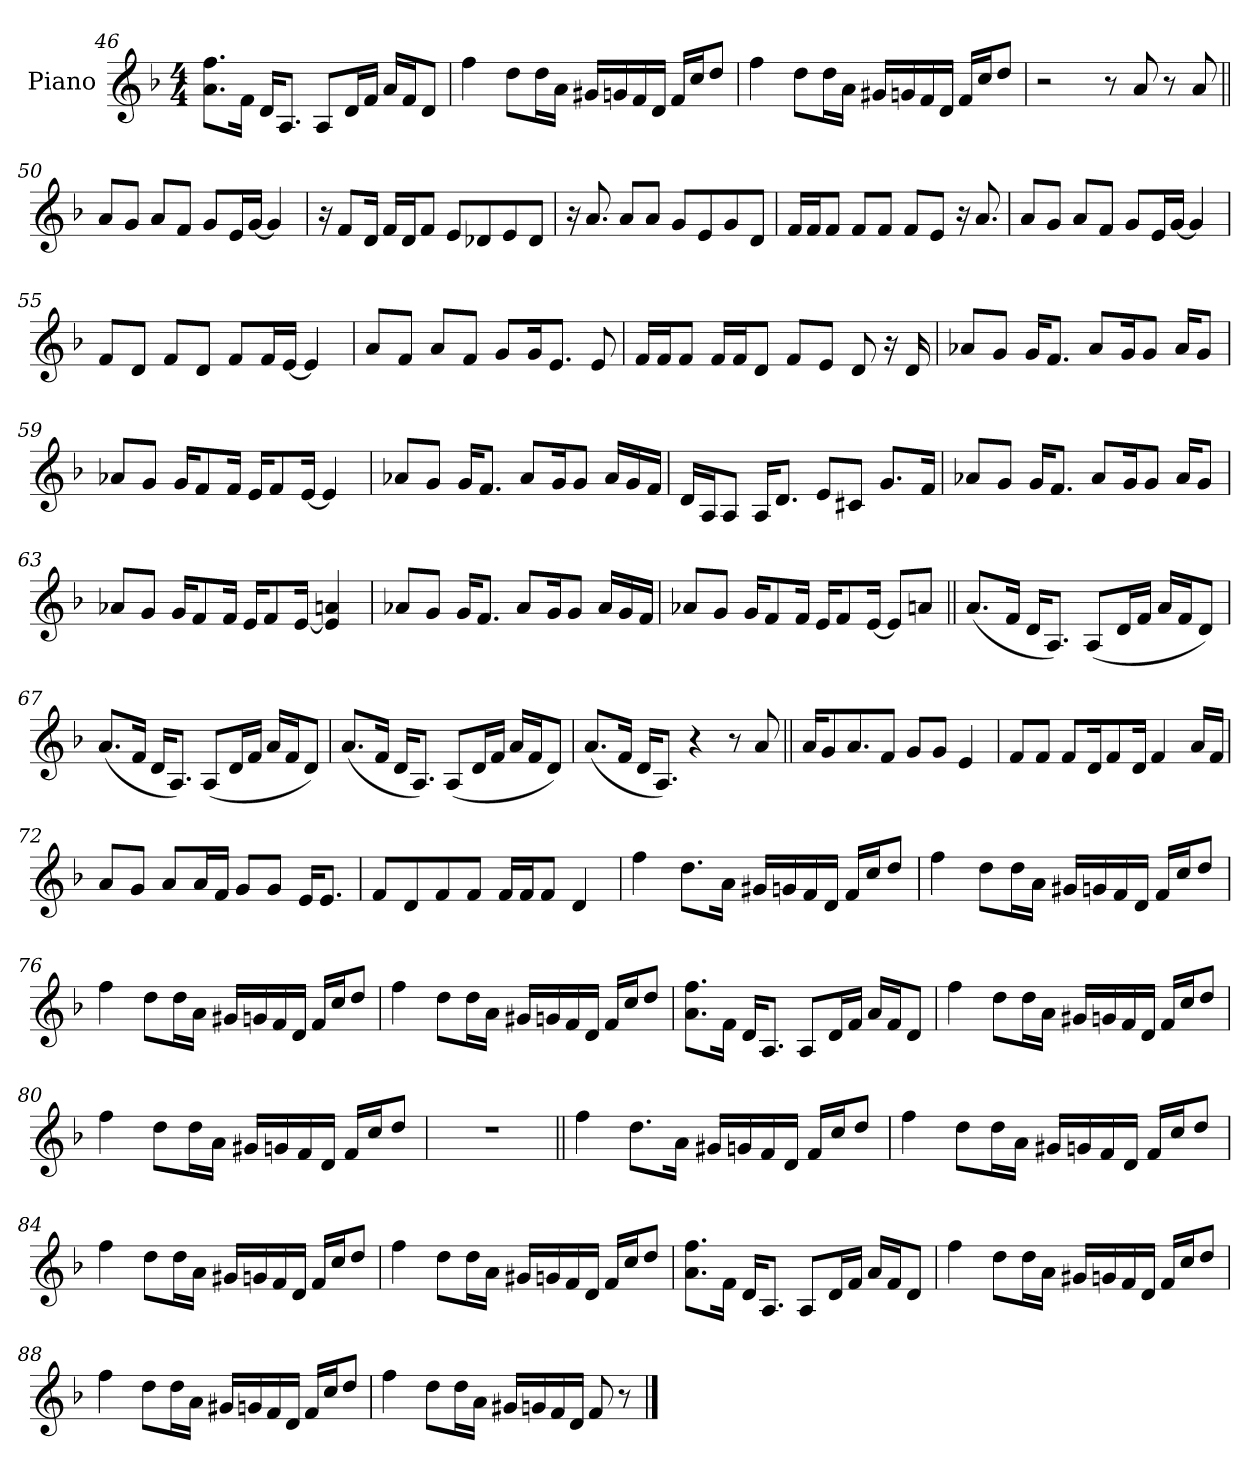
**kern
*part1
*staff1
*I"Piano
*I'Pno.
*clefG2
*k[b-]
*M4/4
=46
8.a! 8.ffL
16f!Jk
16d!KL
8.A!J
8A!L
16d!L
16f!JJ
16a!LL
16f!J
8d!J
=47
4ff
8ddL
16dd!L
16a!JJ
16g#X!LL
16gn!
16f!
16d!JJ
16f!LL
16ccJ
8ddJ
=48
4ff
8ddL
16dd!L
16a!JJ
16g#X!LL
16gn!
16f!
16d!JJ
16f!LL
16ccJ
8ddJ
=49
2r
8r
8a
8r
8a
=50||
8aL
8gJ
8aL
8fJ
8gL
16eL
[16gJJ
4g]
=51
16r
8fL
16dJk
16fLL
16dJ
8fJ
8eL
8d-X
8e
8d-J
=52
16r
8.a
8aL
8aJ
8gL
8e
8g
8dJ
=53
16fLL
16fJ
8fJ
8fL
8fJ
8fL
8eJ
16r
8.a
=54
8aL
8gJ
8aL
8fJ
8gL
16eL
[16gJJ
4g]
=55
8fL
8dJ
8fL
8dJ
8fL
16fL
[16eJJ
4e]
=56
8aL
8fJ
8aL
8fJ
8gL
16gK
8.eJ
8e
=57
16fLL
16fJ
8fJ
16fLL
16fJ
8dJ
8fL
8eJ
8d
16r
16d
=58
8a-XL
8gJ
16gKL
8.fJ
8a-L
16gK
8gJ
16a-KL
8gJ
=59
8a-XL
8gJ
16gKL
8f
16fJk
16eKL
8f
[16eJk
4e]
=60
8a-XL
8gJ
16gKL
8.fJ
8a-L
16gK
8gJ
16a-LL
16g
16fJJ
=61
16dLL
16AJ
8AJ
16AKL
8.dJ
8eL
8c#XJ
8.gL
16fJk
=62
8a-XL
8gJ
16gKL
8.fJ
8a-L
16gK
8gJ
16a-KL
8gJ
=63
8a-XL
8gJ
16gKL
8f
16fJk
16eKL
8f
[16eJk
4e] 4an!
=64
8a-XL
8gJ
16gKL
8.fJ
8a-L
16gK
8gJ
16a-LL
16g
16fJJ
=65
8a-XL
8gJ
16gKL
8f
16fJk
16eKL
8f
[16eJk
8eL]
8an!J
=66||
(<8.a!L
16f!Jk
16d!KL
8.A!J)
(<8A!L
16d!L
16f!JJ
16a!LL
16f!J
8d!J)
=67
(<8.a!L
16f!Jk
16d!KL
8.A!J)
(<8A!L
16d!L
16f!JJ
16a!LL
16f!J
8d!J)
=68
(<8.a!L
16f!Jk
16d!KL
8.A!J)
(<8A!L
16d!L
16f!JJ
16a!LL
16f!J
8d!J)
=69
(<8.a!L
16f!Jk
16d!KL
8.A!J)
4r
8r
8a
=70||
16aKL
8g
8.a
8fJ
8gL
8gJ
4e
=71
8fL
8fJ
8fL
16dK
8f
16dJk
4f
16aLL
16fJJ
=72
8aL
8gJ
8aL
16aL
16fJJ
8gL
8gJ
16eKL
8.eJ
=73
8fL
8d
8f
8fJ
16fLL
16fJ
8fJ
4d
=74
4ff
8.ddL
16a!Jk
16g#X!LL
16gn!
16f!
16d!JJ
16f!LL
16ccJ
8ddJ
=75
4ff
8ddL
16dd!L
16a!JJ
16g#X!LL
16gn!
16f!
16d!JJ
16f!LL
16ccJ
8ddJ
=76
4ff
8ddL
16dd!L
16a!JJ
16g#X!LL
16gn!
16f!
16d!JJ
16f!LL
16ccJ
8ddJ
=77
4ff
8ddL
16dd!L
16a!JJ
16g#X!LL
16gn!
16f!
16d!JJ
16f!LL
16ccJ
8ddJ
=78
8.a! 8.ffL
16f!Jk
16d!KL
8.A!J
8A!L
16d!L
16f!JJ
16a!LL
16f!J
8d!J
=79
4ff
8ddL
16dd!L
16a!JJ
16g#X!LL
16gn!
16f!
16d!JJ
16f!LL
16ccJ
8ddJ
=80
4ff
8ddL
16dd!L
16a!JJ
16g#X!LL
16gn!
16f!
16d!JJ
16f!LL
16ccJ
8ddJ
=81
1r
=82||
4ff
8.ddL
16a!Jk
16g#X!LL
16gn!
16f!
16d!JJ
16f!LL
16ccJ
8ddJ
=83
4ff
8ddL
16dd!L
16a!JJ
16g#X!LL
16gn!
16f!
16d!JJ
16f!LL
16ccJ
8ddJ
=84
4ff
8ddL
16dd!L
16a!JJ
16g#X!LL
16gn!
16f!
16d!JJ
16f!LL
16ccJ
8ddJ
=85
4ff
8ddL
16dd!L
16a!JJ
16g#X!LL
16gn!
16f!
16d!JJ
16f!LL
16ccJ
8ddJ
=86
8.a! 8.ffL
16f!Jk
16d!KL
8.A!J
8A!L
16d!L
16f!JJ
16a!LL
16f!J
8d!J
=87
4ff
8ddL
16dd!L
16a!JJ
16g#X!LL
16gn!
16f!
16d!JJ
16f!LL
16ccJ
8ddJ
=88
4ff
8ddL
16dd!L
16a!JJ
16g#X!LL
16gn!
16f!
16d!JJ
16f!LL
16ccJ
8ddJ
=89
4ff
8ddL
16dd!L
16a!JJ
16g#X!LL
16gn!
16f!
16d!JJ
8f!
8r
==
*-
